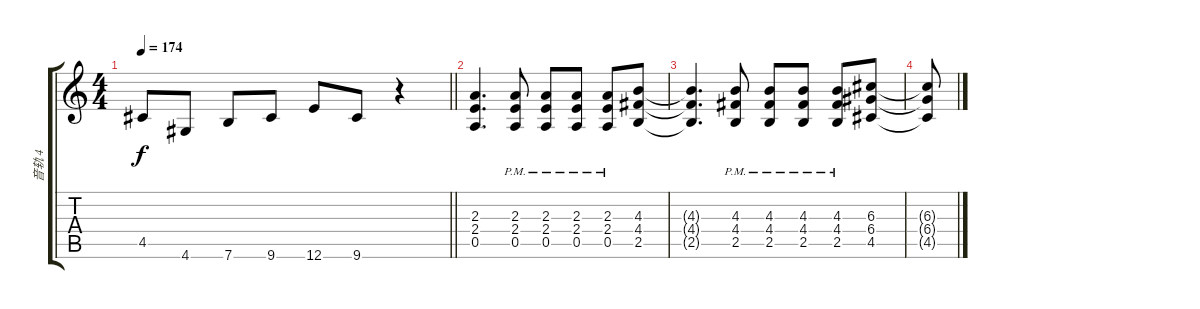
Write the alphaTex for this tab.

\track ("音轨 4" "音轨 4") {instrument distortionguitar}
\staff {score tabs}
\tuning (E4 B3 G3 D3 A2 E2) {hide}
\ts (4 4)
\tempo 174
\clef g2
\barLineRight lightlight
\ks c
4.5{t}.8{dy f} 4.6.8 7.6.8 9.6.8 12.6.8 9.6.8 r.4 |
(2.3 2.4 0.5).4{d} (2.3{pm} 2.4{pm} 0.5{pm}).8 (2.3{pm} 2.4{pm} 0.5{pm}).8 (2.3{pm} 2.4{pm} 0.5{pm}).8 (2.3{pm} 2.4{pm} 0.5{pm}).8 (4.3 4.4 2.5).8 |
(4.3{t} 4.4{t} 2.5{t}).4{d} (4.3{pm} 4.4{pm} 2.5{pm}).8 (4.3{pm} 4.4{pm} 2.5{pm}).8 (4.3{pm} 4.4{pm} 2.5{pm}).8 (4.3{pm} 4.4{pm} 2.5{pm}).8 (6.3 6.4 4.5).8 |
(6.3{t} 6.4{t} 4.5{t}).8
